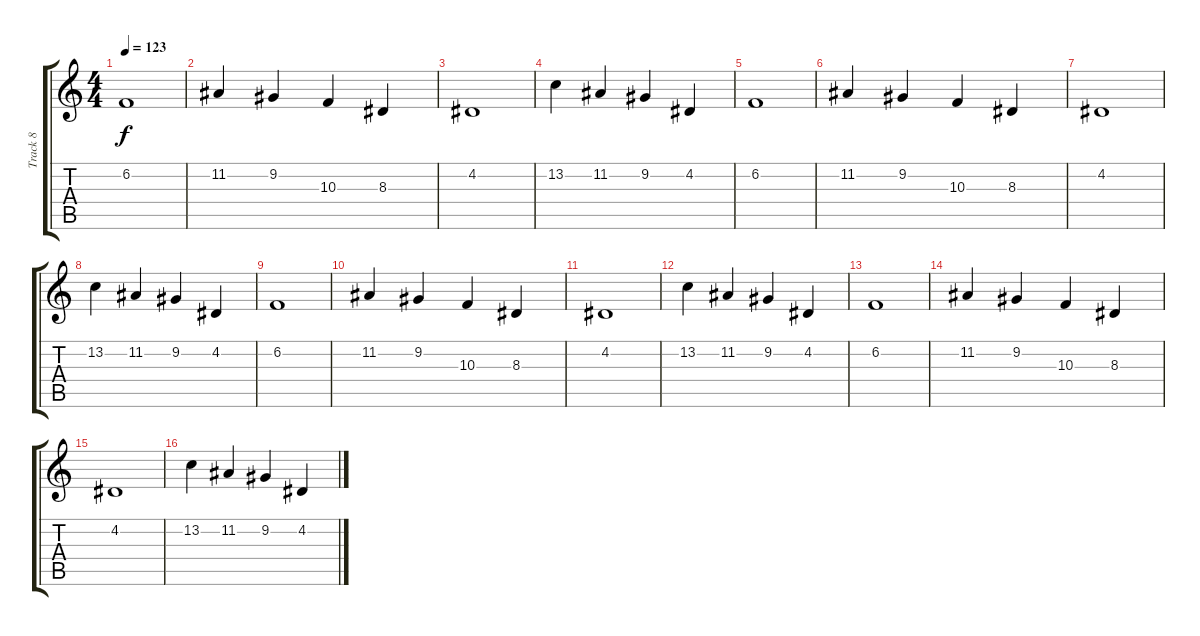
\track ("Track 8" "Track 8") {instrument synthstrings1}
\staff {score tabs}
\tuning (E4 B3 G3 D3 A2 E2) {hide}
\ts (4 4)
\tempo 123
\clef g2
\ks c
6.2.1{dy f} |
11.2.4 9.2.4 10.3.4 8.3.4 |
4.2.1 |
13.2.4 11.2.4 9.2.4 4.2.4 |
6.2.1 |
11.2.4 9.2.4 10.3.4 8.3.4 |
4.2.1 |
13.2.4 11.2.4 9.2.4 4.2.4 |
6.2.1 |
11.2.4 9.2.4 10.3.4 8.3.4 |
4.2.1 |
13.2.4 11.2.4 9.2.4 4.2.4 |
6.2.1 |
11.2.4 9.2.4 10.3.4 8.3.4 |
4.2.1 |
13.2.4 11.2.4 9.2.4 4.2.4
